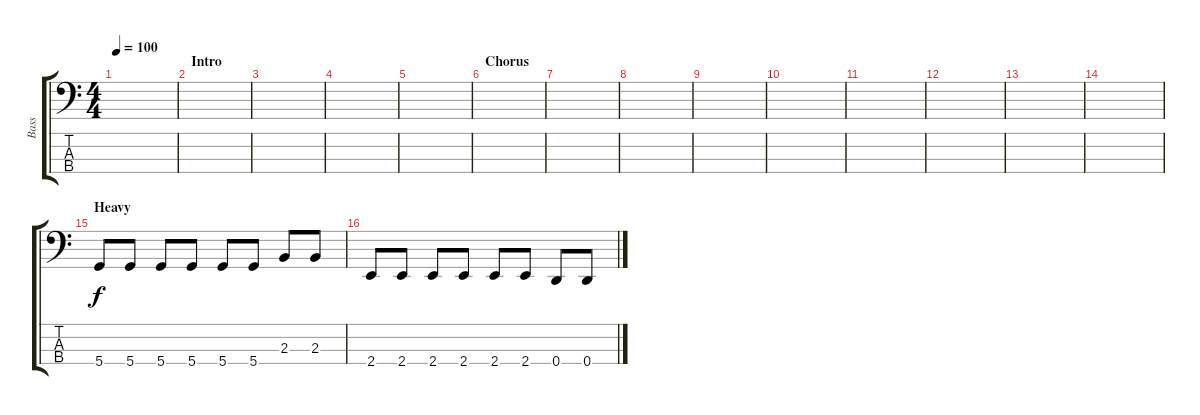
\track ("Bass" "Bass") {instrument electricbasspick}
\staff {score tabs}
\tuning (G2 D2 A1 D1) {hide}
\ts (4 4)
\tempo 100
\clef f4
\ks c
|
\section ("" "Intro")
|
|
|
|
\section ("" "Chorus")
|
|
|
|
|
|
|
|
|
\section ("" "Heavy")
5.4.8 5.4.8 5.4.8 5.4.8 5.4.8 5.4.8 2.3.8 2.3.8 |
2.4.8 2.4.8 2.4.8 2.4.8 2.4.8 2.4.8 0.4.8 0.4.8
